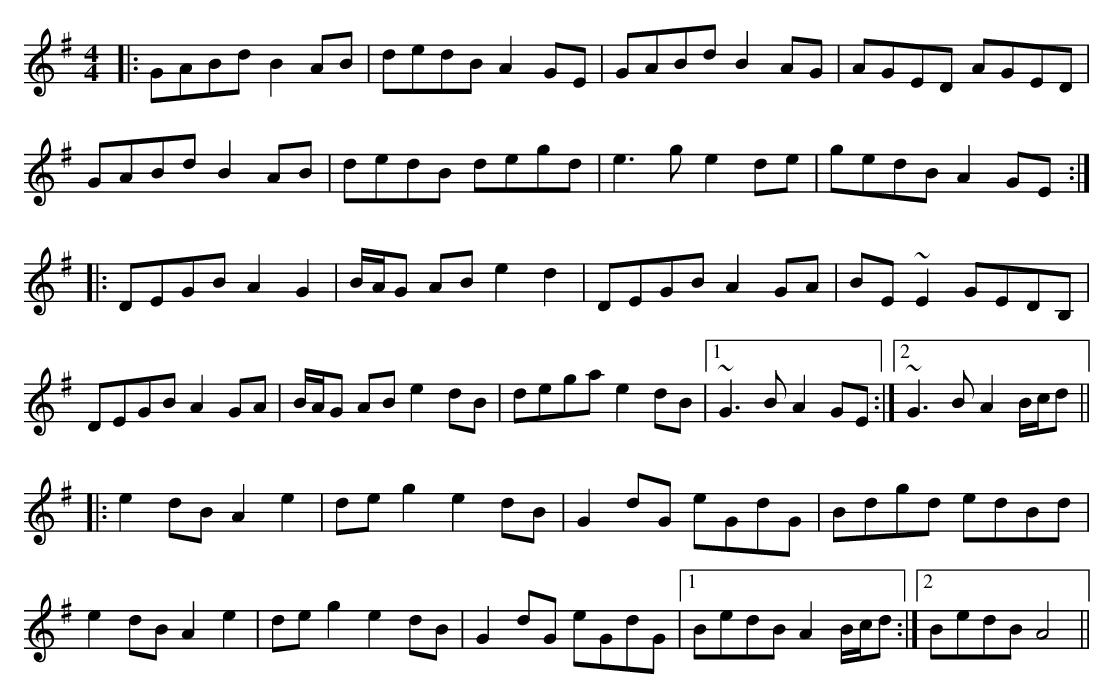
X:1
M:4/4
K:G
|:GABd B2AB|dedB A2GE|GABd B2AG|AGED AGED|
GABd B2AB|dedB degd|e3g e2de|gedB A2GE:|
|:DEGB A2G2|B/A/G AB e2d2|DEGB A2GA|BE~E2 GEDB,|
DEGB A2GA|B/A/G AB e2dB|dega e2dB|1 ~G3B A2GE:|2 ~G3B A2 B/c/d||
|:e2dB A2e2|deg2 e2dB|G2dG eGdG|Bdgd edBd|
e2dB A2e2|deg2 e2dB|G2dG eGdG|1 BedB A2 B/c/d:|2 BedB A4||
